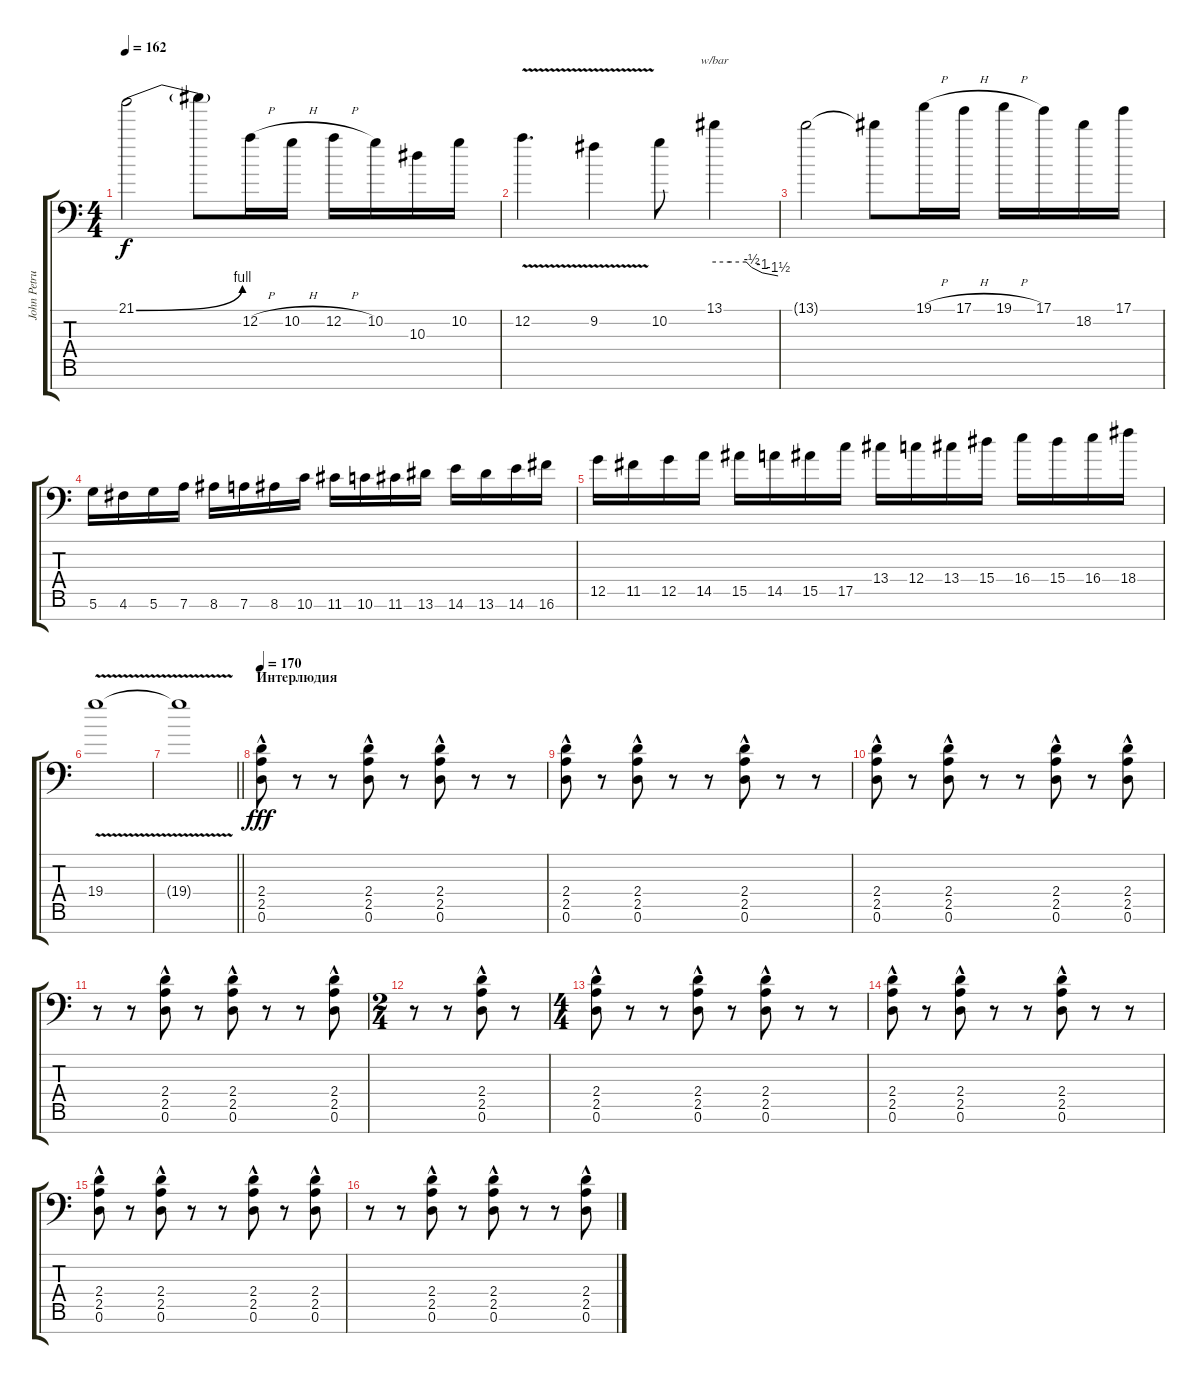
\track ("John Petrucci" "John Petru") {instrument distortionguitar}
\staff {score tabs}
\tuning (D4 A3 F3 C3 G2 D2 A1) {hide}
\ts (4 4)
\tempo 162
\clef f4
\ks c
21.1{be (bend 0 0 60 4)}.2{dy f} 21.1{t}.8 12.2{h}.16 10.2{h}.16 12.2{h}.16 10.2.16 10.3.16 10.2.16 |
12.2{v}.4{d} 9.2{v}.4 10.2.8 13.1.4{tbe (custom default 0 0 15 0 30 0 35 -2 45 -4 60 -6)} |
13.1{t}.2 13.1{t}.8 19.1{h}.16 17.1{h}.16 19.1{h}.16 17.1.16 18.2.16 17.1.16 |
5.6.16 4.6.16 5.6.16 7.6.16 8.6.16 7.6.16 8.6.16 10.6.16 11.6.16 10.6.16 11.6.16 13.6.16 14.6.16 13.6.16 14.6.16 16.6.16 |
12.5.16 11.5.16 12.5.16 14.5.16 15.5.16 14.5.16 15.5.16 17.5.16 13.4.16 12.4.16 13.4.16 15.4.16 16.4.16 15.4.16 16.4.16 18.4.16 |
19.4{v}.1 |
\barLineRight lightlight
19.4{t}.1 |
\section ("" "Интерлюдия")
\tempo 170
(2.4{hac} 2.5{hac} 0.6{hac}).8{dy fff} r.8 r.8 (2.4{hac} 2.5{hac} 0.6{hac}).8 r.8 (2.4{hac} 2.5{hac} 0.6{hac}).8 r.8 r.8 |
(2.4{hac} 2.5{hac} 0.6{hac}).8 r.8 (2.4{hac} 2.5{hac} 0.6{hac}).8 r.8 r.8 (2.4{hac} 2.5{hac} 0.6{hac}).8 r.8 r.8 |
(2.4{hac} 2.5{hac} 0.6{hac}).8 r.8 (2.4{hac} 2.5{hac} 0.6{hac}).8 r.8 r.8 (2.4{hac} 2.5{hac} 0.6{hac}).8 r.8 (2.4{hac} 2.5{hac} 0.6{hac}).8 |
r.8 r.8 (2.4{hac} 2.5{hac} 0.6{hac}).8 r.8 (2.4{hac} 2.5{hac} 0.6{hac}).8 r.8 r.8 (2.4{hac} 2.5{hac} 0.6{hac}).8 |
\ts (2 4)
r.8 r.8 (2.4{hac} 2.5{hac} 0.6{hac}).8 r.8 |
\ts (4 4)
(2.4{hac} 2.5{hac} 0.6{hac}).8 r.8 r.8 (2.4{hac} 2.5{hac} 0.6{hac}).8 r.8 (2.4{hac} 2.5{hac} 0.6{hac}).8 r.8 r.8 |
(2.4{hac} 2.5{hac} 0.6{hac}).8 r.8 (2.4{hac} 2.5{hac} 0.6{hac}).8 r.8 r.8 (2.4{hac} 2.5{hac} 0.6{hac}).8 r.8 r.8 |
(2.4{hac} 2.5{hac} 0.6{hac}).8 r.8 (2.4{hac} 2.5{hac} 0.6{hac}).8 r.8 r.8 (2.4{hac} 2.5{hac} 0.6{hac}).8 r.8 (2.4{hac} 2.5{hac} 0.6{hac}).8 |
r.8 r.8 (2.4{hac} 2.5{hac} 0.6{hac}).8 r.8 (2.4{hac} 2.5{hac} 0.6{hac}).8 r.8 r.8 (2.4{hac} 2.5{hac} 0.6{hac}).8
